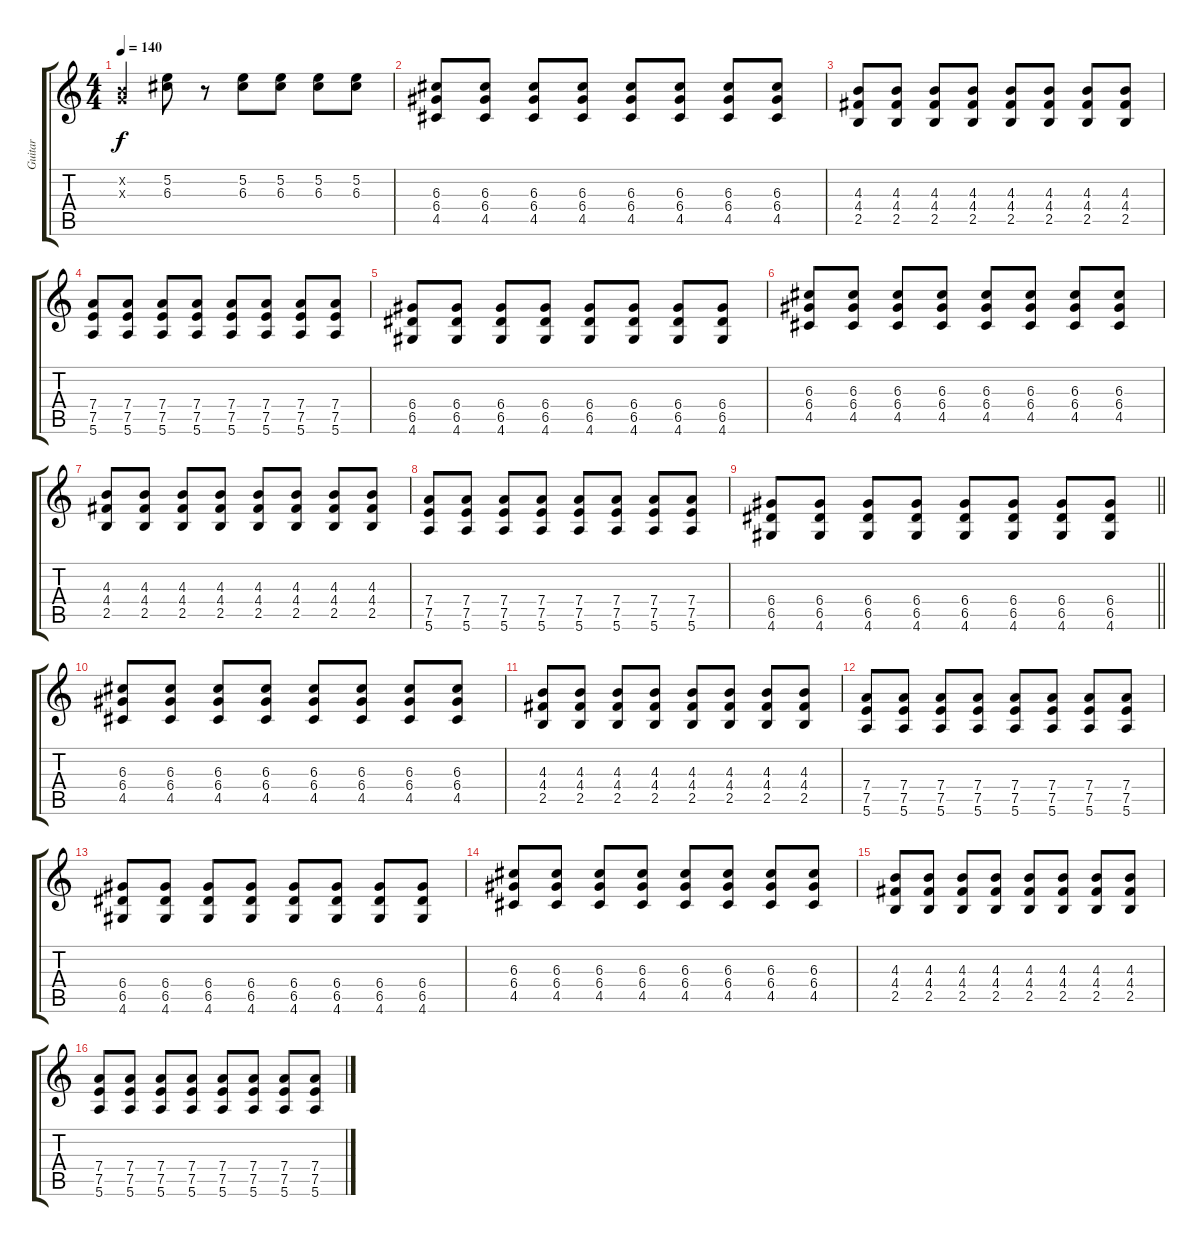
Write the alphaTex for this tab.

\track ("Guitar" "Guitar") {instrument overdrivenguitar}
\staff {score tabs}
\tuning (E4 B3 G3 D3 A2 E2) {hide}
\ts (4 4)
\tempo 140
\clef g2
\ks c
(0.2{x} 0.3{x}).4{dy f} (5.2 6.3).8 r.8 (5.2 6.3).8 (5.2 6.3).8 (5.2 6.3).8 (5.2 6.3).8 |
(6.3 6.4 4.5).8 (6.3 6.4 4.5).8 (6.3 6.4 4.5).8 (6.3 6.4 4.5).8 (6.3 6.4 4.5).8 (6.3 6.4 4.5).8 (6.3 6.4 4.5).8 (6.3 6.4 4.5).8 |
(4.3 4.4 2.5).8 (4.3 4.4 2.5).8 (4.3 4.4 2.5).8 (4.3 4.4 2.5).8 (4.3 4.4 2.5).8 (4.3 4.4 2.5).8 (4.3 4.4 2.5).8 (4.3 4.4 2.5).8 |
(7.4 7.5 5.6).8 (7.4 7.5 5.6).8 (7.4 7.5 5.6).8 (7.4 7.5 5.6).8 (7.4 7.5 5.6).8 (7.4 7.5 5.6).8 (7.4 7.5 5.6).8 (7.4 7.5 5.6).8 |
(6.4 6.5 4.6).8 (6.4 6.5 4.6).8 (6.4 6.5 4.6).8 (6.4 6.5 4.6).8 (6.4 6.5 4.6).8 (6.4 6.5 4.6).8 (6.4 6.5 4.6).8 (6.4 6.5 4.6).8 |
(6.3 6.4 4.5).8 (6.3 6.4 4.5).8 (6.3 6.4 4.5).8 (6.3 6.4 4.5).8 (6.3 6.4 4.5).8 (6.3 6.4 4.5).8 (6.3 6.4 4.5).8 (6.3 6.4 4.5).8 |
(4.3 4.4 2.5).8 (4.3 4.4 2.5).8 (4.3 4.4 2.5).8 (4.3 4.4 2.5).8 (4.3 4.4 2.5).8 (4.3 4.4 2.5).8 (4.3 4.4 2.5).8 (4.3 4.4 2.5).8 |
(7.4 7.5 5.6).8 (7.4 7.5 5.6).8 (7.4 7.5 5.6).8 (7.4 7.5 5.6).8 (7.4 7.5 5.6).8 (7.4 7.5 5.6).8 (7.4 7.5 5.6).8 (7.4 7.5 5.6).8 |
\barLineRight lightlight
(6.4 6.5 4.6).8 (6.4 6.5 4.6).8 (6.4 6.5 4.6).8 (6.4 6.5 4.6).8 (6.4 6.5 4.6).8 (6.4 6.5 4.6).8 (6.4 6.5 4.6).8 (6.4 6.5 4.6).8 |
(6.3 6.4 4.5).8 (6.3 6.4 4.5).8 (6.3 6.4 4.5).8 (6.3 6.4 4.5).8 (6.3 6.4 4.5).8 (6.3 6.4 4.5).8 (6.3 6.4 4.5).8 (6.3 6.4 4.5).8 |
(4.3 4.4 2.5).8 (4.3 4.4 2.5).8 (4.3 4.4 2.5).8 (4.3 4.4 2.5).8 (4.3 4.4 2.5).8 (4.3 4.4 2.5).8 (4.3 4.4 2.5).8 (4.3 4.4 2.5).8 |
(7.4 7.5 5.6).8 (7.4 7.5 5.6).8 (7.4 7.5 5.6).8 (7.4 7.5 5.6).8 (7.4 7.5 5.6).8 (7.4 7.5 5.6).8 (7.4 7.5 5.6).8 (7.4 7.5 5.6).8 |
(6.4 6.5 4.6).8 (6.4 6.5 4.6).8 (6.4 6.5 4.6).8 (6.4 6.5 4.6).8 (6.4 6.5 4.6).8 (6.4 6.5 4.6).8 (6.4 6.5 4.6).8 (6.4 6.5 4.6).8 |
(6.3 6.4 4.5).8 (6.3 6.4 4.5).8 (6.3 6.4 4.5).8 (6.3 6.4 4.5).8 (6.3 6.4 4.5).8 (6.3 6.4 4.5).8 (6.3 6.4 4.5).8 (6.3 6.4 4.5).8 |
(4.3 4.4 2.5).8 (4.3 4.4 2.5).8 (4.3 4.4 2.5).8 (4.3 4.4 2.5).8 (4.3 4.4 2.5).8 (4.3 4.4 2.5).8 (4.3 4.4 2.5).8 (4.3 4.4 2.5).8 |
(7.4 7.5 5.6).8 (7.4 7.5 5.6).8 (7.4 7.5 5.6).8 (7.4 7.5 5.6).8 (7.4 7.5 5.6).8 (7.4 7.5 5.6).8 (7.4 7.5 5.6).8 (7.4 7.5 5.6).8
